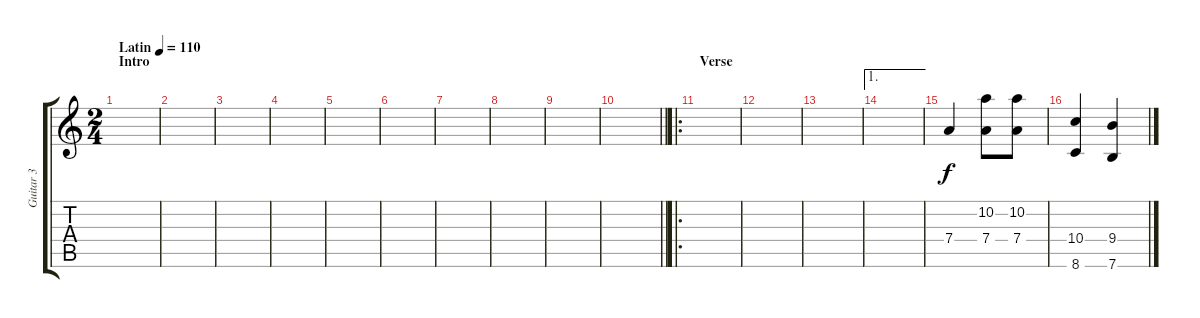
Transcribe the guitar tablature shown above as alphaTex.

\track ("Guitar 3" "Guitar 3") {instrument acousticguitarsteel}
\staff {score tabs}
\tuning (E4 B3 G3 D3 A2 E2) {hide}
\ts (2 4)
\section ("" "Intro")
\tempo (110 "Latin")
\clef g2
\ks aminor
|
|
|
|
|
|
|
|
|
\barLineRight lightlight
|
\ro
\section ("" "Verse")
|
|
|
\ae 1
|
7.4.4 (10.2 7.4).8 (10.2 7.4).8 |
(10.4 8.6).4 (9.4 7.6).4
